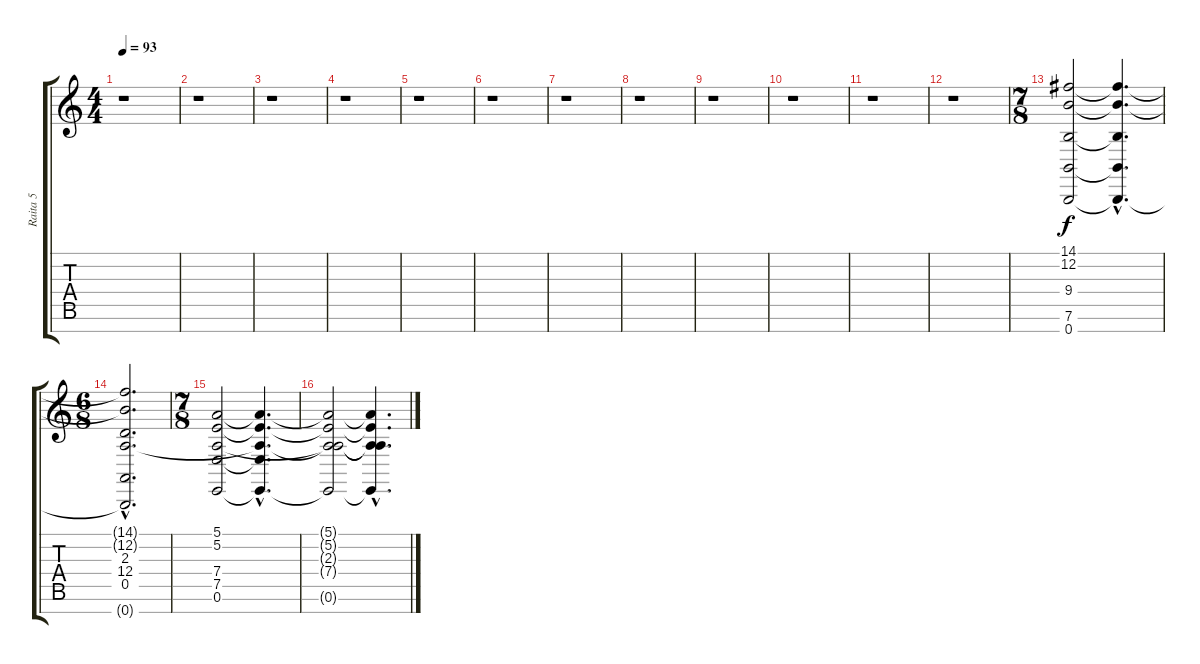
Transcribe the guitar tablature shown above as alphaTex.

\track ("Raita 5" "Raita 5") {instrument churchorgan}
\staff {score tabs}
\tuning (E4 B3 G3 D3 A2 E2 B1) {hide}
\ts (4 4)
\tempo 93
\clef g2
\ks c
r.1{dy f} |
r.1 |
r.1 |
r.1 |
r.1 |
r.1 |
r.1 |
r.1 |
r.1 |
r.1 |
r.1 |
r.1 |
\ts (7 8)
(14.1 12.2 9.4 7.6 0.7).2 (14.1{hac t} 12.2{hac t} 9.4{hac t} 7.6{hac t} 0.7{hac t}).4{d} |
\ts (6 8)
(14.1{hac t} 12.2{hac t} 2.3{hac} 12.4{hac} 0.5{hac} 0.7{hac t}).2{d} |
\ts (7 8)
(5.1 5.2 7.4 7.5 0.6).2 (5.1{hac t} 5.2{hac t} 2.3{hac t} 7.5{hac t} 0.6{hac t}).4{d} |
(5.1{t} 5.2{t} 2.3{t} 7.4{t} 0.6{t}).2 (5.1{hac t} 5.2{hac t} 2.3{hac t} 7.4{hac t} 0.6{hac t}).4{d}
